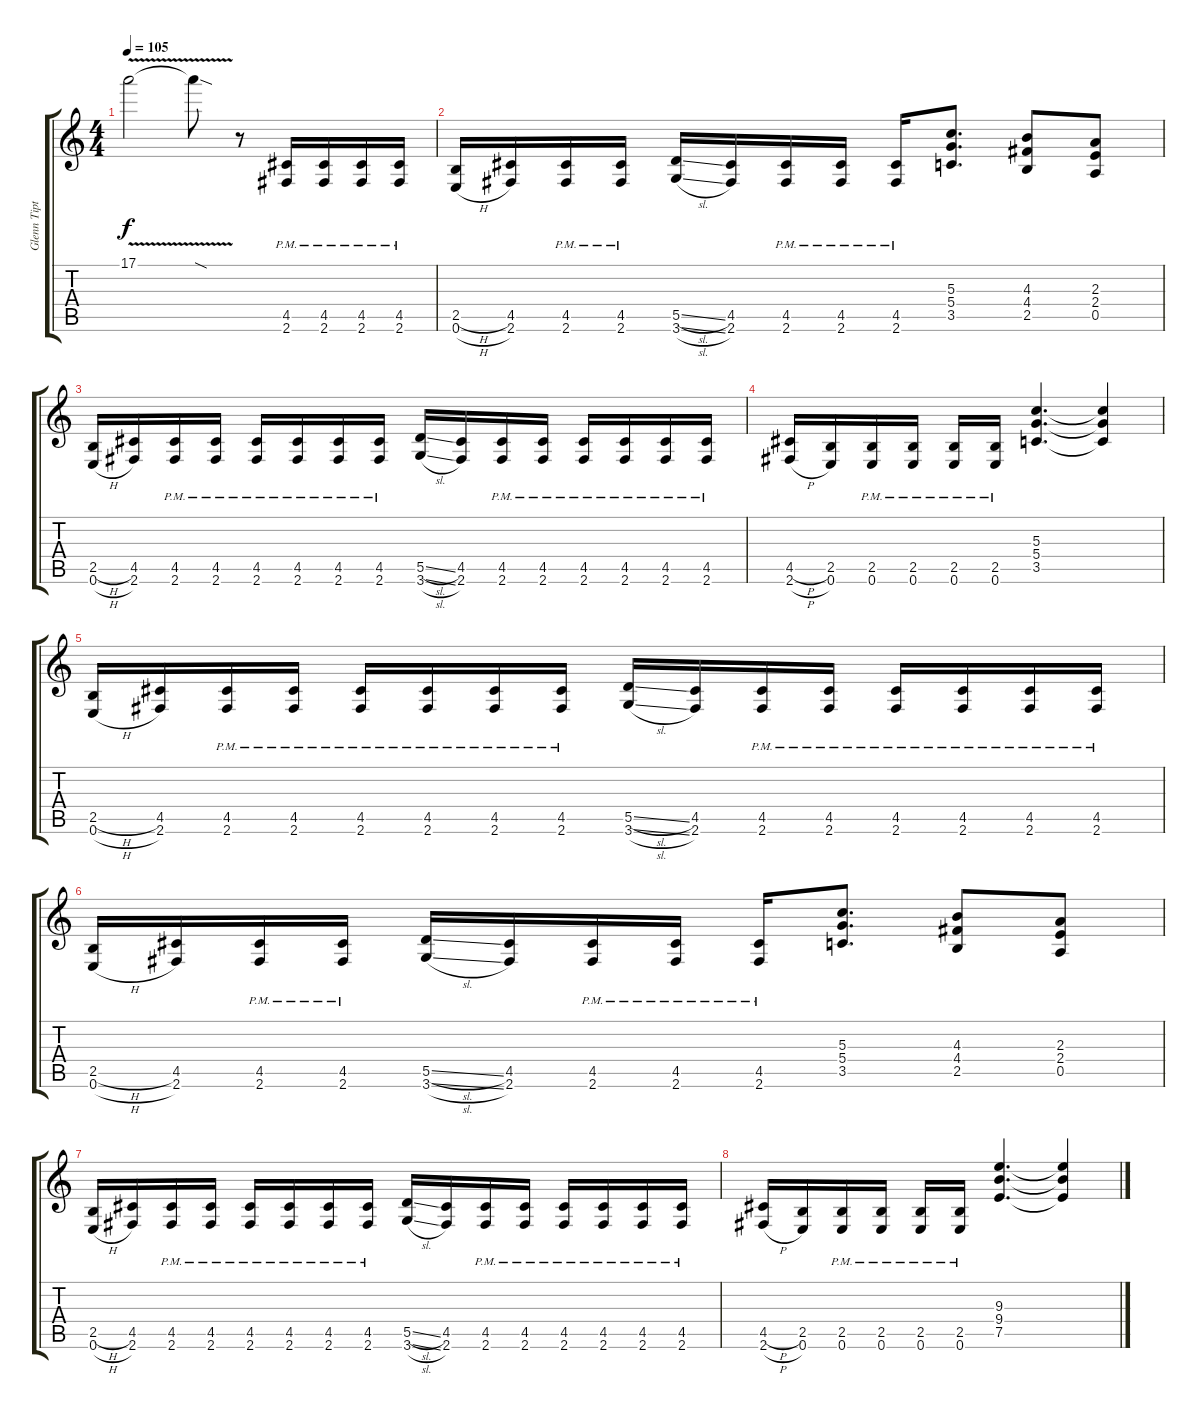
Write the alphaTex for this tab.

\track ("Glenn Tipton" "Glenn Tipt") {instrument distortionguitar}
\staff {score tabs}
\tuning (E4 B3 G3 D3 A2 E2) {hide}
\ts (4 4)
\tempo 105
\clef g2
\ks c
17.1{v}.2{dy f} 17.1{sod t}.8 r.8 (4.5{pm} 2.6{pm}).16{volume 14 balance 15} (4.5{pm} 2.6{pm}).16 (4.5{pm} 2.6{pm}).16 (4.5{pm} 2.6{pm}).16 |
(2.5{h} 0.6{h}).16 (4.5 2.6).16 (4.5{pm} 2.6{pm}).16 (4.5{pm} 2.6{pm}).16 (5.5{sl} 3.6{sl}).16 (4.5 2.6).16 (4.5{pm} 2.6{pm}).16 (4.5{pm} 2.6{pm}).16 (4.5{pm} 2.6{pm}).16 (5.3 5.4 3.5).8{d} (4.3 4.4 2.5).8 (2.3 2.4 0.5).8 |
(2.5{h} 0.6{h}).16 (4.5 2.6).16 (4.5{pm} 2.6{pm}).16 (4.5{pm} 2.6{pm}).16 (4.5{pm} 2.6{pm}).16 (4.5{pm} 2.6{pm}).16 (4.5{pm} 2.6{pm}).16 (4.5{pm} 2.6{pm}).16 (5.5{sl} 3.6{sl}).16 (4.5 2.6).16 (4.5{pm} 2.6{pm}).16 (4.5{pm} 2.6{pm}).16 (4.5{pm} 2.6{pm}).16 (4.5{pm} 2.6{pm}).16 (4.5{pm} 2.6{pm}).16 (4.5{pm} 2.6{pm}).16 |
(4.5{h} 2.6{h}).16 (2.5 0.6).16 (2.5{pm} 0.6{pm}).16 (2.5{pm} 0.6{pm}).16 (2.5{pm} 0.6{pm}).16 (2.5{pm} 0.6{pm}).16 (5.3 5.4 3.5).4{d} (5.3{t} 5.4{t} 3.5{t}).4 |
(2.5{h} 0.6{h}).16 (4.5 2.6).16 (4.5{pm} 2.6{pm}).16 (4.5{pm} 2.6{pm}).16 (4.5{pm} 2.6{pm}).16 (4.5{pm} 2.6{pm}).16 (4.5{pm} 2.6{pm}).16 (4.5{pm} 2.6{pm}).16 (5.5{sl} 3.6{sl}).16 (4.5 2.6).16 (4.5{pm} 2.6{pm}).16 (4.5{pm} 2.6{pm}).16 (4.5{pm} 2.6{pm}).16 (4.5{pm} 2.6{pm}).16 (4.5{pm} 2.6{pm}).16 (4.5{pm} 2.6{pm}).16 |
(2.5{h} 0.6{h}).16 (4.5 2.6).16 (4.5{pm} 2.6{pm}).16 (4.5{pm} 2.6{pm}).16 (5.5{sl} 3.6{sl}).16 (4.5 2.6).16 (4.5{pm} 2.6{pm}).16 (4.5{pm} 2.6{pm}).16 (4.5{pm} 2.6{pm}).16 (5.3 5.4 3.5).8{d} (4.3 4.4 2.5).8 (2.3 2.4 0.5).8 |
(2.5{h} 0.6{h}).16 (4.5 2.6).16 (4.5{pm} 2.6{pm}).16 (4.5{pm} 2.6{pm}).16 (4.5{pm} 2.6{pm}).16 (4.5{pm} 2.6{pm}).16 (4.5{pm} 2.6{pm}).16 (4.5{pm} 2.6{pm}).16 (5.5{sl} 3.6{sl}).16 (4.5 2.6).16 (4.5{pm} 2.6{pm}).16 (4.5{pm} 2.6{pm}).16 (4.5{pm} 2.6{pm}).16 (4.5{pm} 2.6{pm}).16 (4.5{pm} 2.6{pm}).16 (4.5{pm} 2.6{pm}).16 |
(4.5{h} 2.6{h}).16 (2.5 0.6).16 (2.5{pm} 0.6{pm}).16 (2.5{pm} 0.6{pm}).16 (2.5{pm} 0.6{pm}).16 (2.5{pm} 0.6{pm}).16 (9.3 9.4 7.5).4{d} (9.3{t} 9.4{t} 7.5{t}).4
